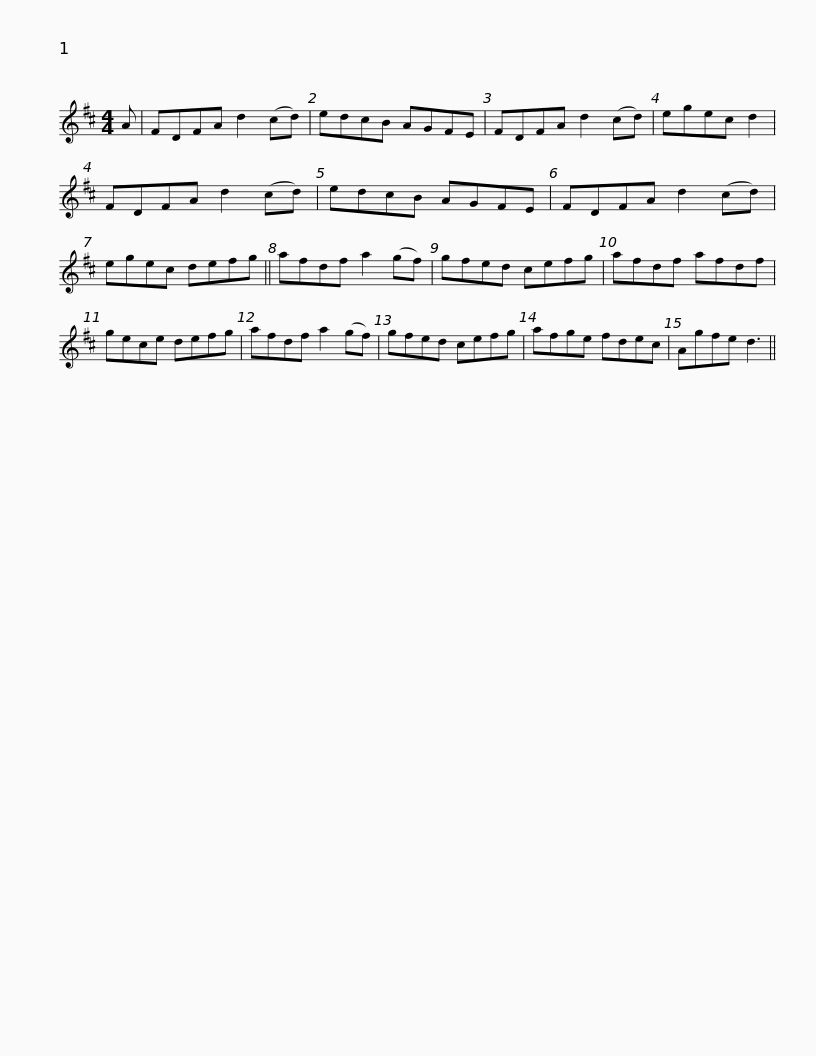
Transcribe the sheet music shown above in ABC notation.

X:1
L:1/8
M:4/4
I:linebreak $
K:D
V:1 treble
V:1
 A | FDFA d2 (cd) | edcB AGFE | FDFA d2 (cd) | egec d2 | %5
 FDFA d2 (cd) | edcB AGFE |$ FDFA d2 (cd) | egec defg || afdf a2 (gf) | %10
 gfed cefg | afdf afdf |$ gece defg | afdf a2 (gf) | gfed cefg | %15
 afge fdec | Agfe d3 || %17
